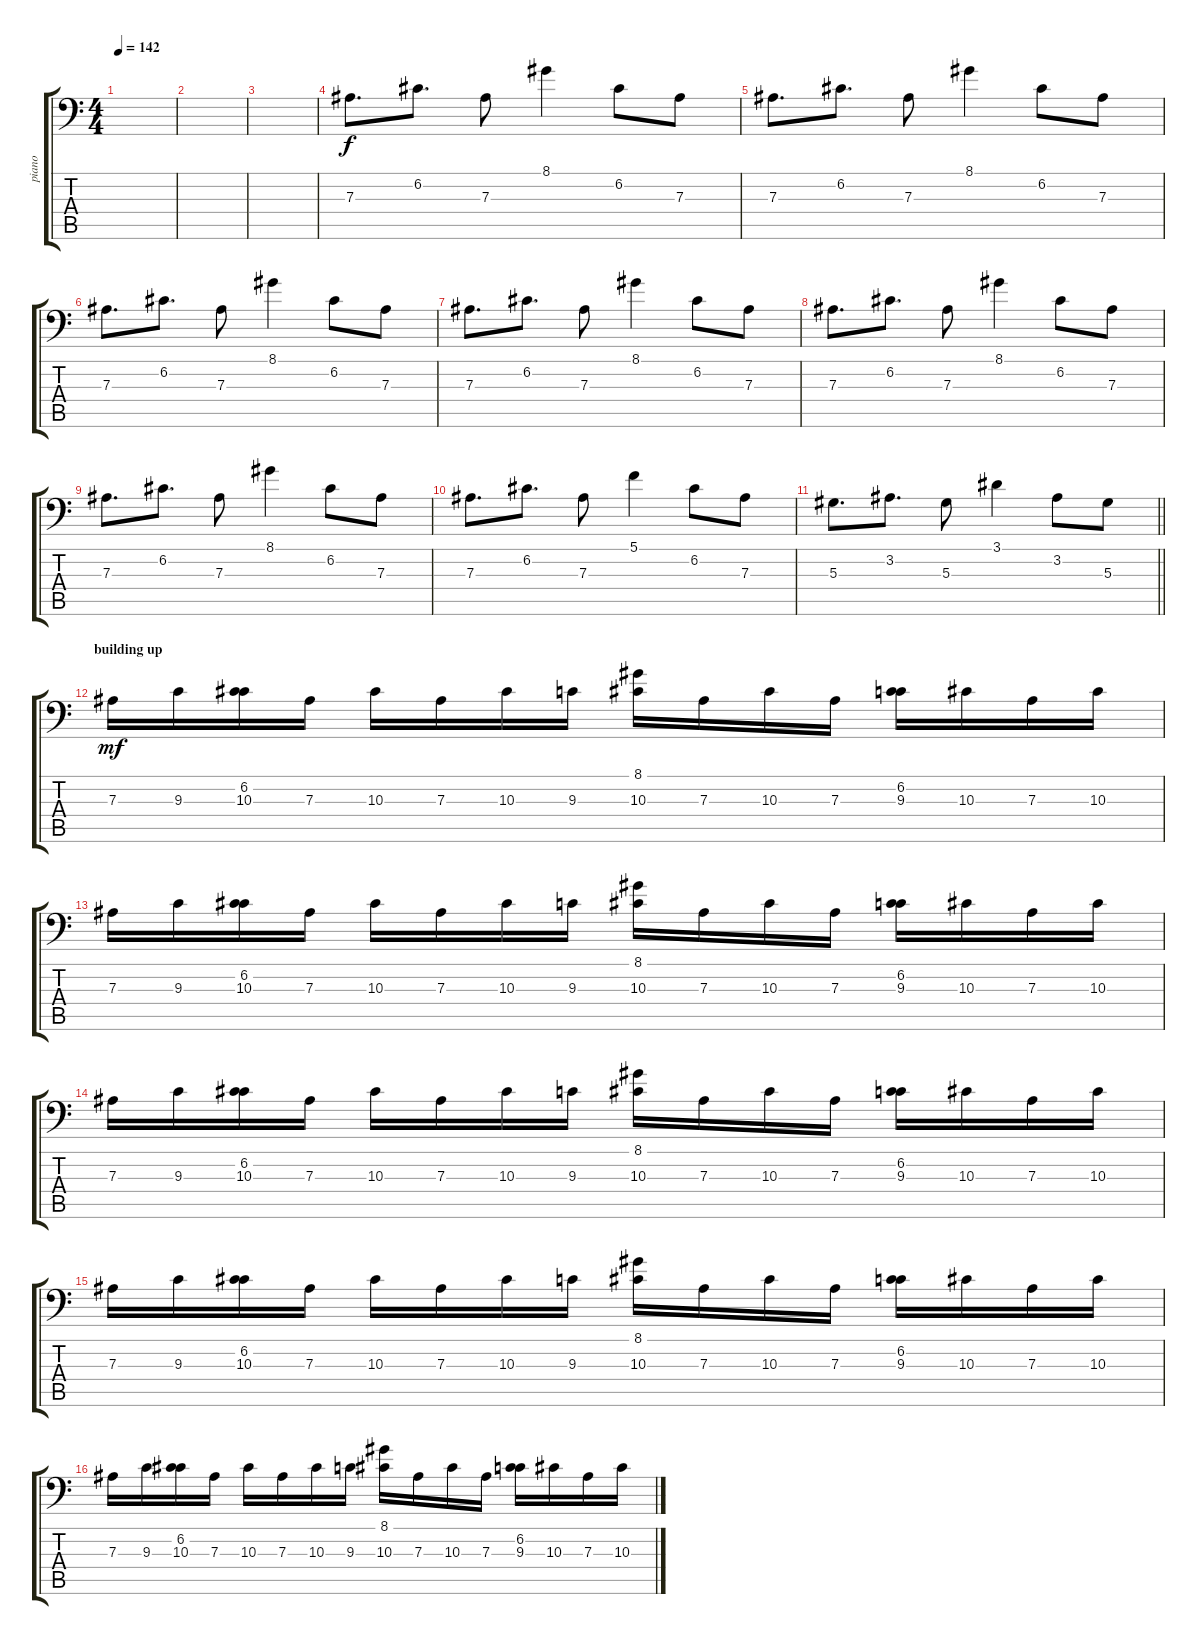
\track ("piano" "piano") {instrument acousticgrandpiano}
\staff {score tabs}
\tuning (C4 G3 Eb3 Bb2 F2 Bb1) {hide}
\ts (4 4)
\tempo 142
\clef f4
\ks c
|
|
|
7.3.8{d} 6.2.8{d} 7.3.8 8.1.4 6.2.8 7.3.8 |
7.3.8{d} 6.2.8{d} 7.3.8 8.1.4 6.2.8 7.3.8 |
7.3.8{d} 6.2.8{d} 7.3.8 8.1.4 6.2.8 7.3.8 |
7.3.8{d} 6.2.8{d} 7.3.8 8.1.4 6.2.8 7.3.8 |
7.3.8{d} 6.2.8{d} 7.3.8 8.1.4 6.2.8 7.3.8 |
7.3.8{d} 6.2.8{d} 7.3.8 8.1.4 6.2.8 7.3.8 |
7.3.8{d} 6.2.8{d} 7.3.8 5.1.4 6.2.8 7.3.8 |
\barLineRight lightlight
5.3.8{d} 3.2.8{d} 5.3.8 3.1.4 3.2.8 5.3.8 |
\section ("" "building up")
7.3.16{dy mf} 9.3.16 (6.2 10.3).16 7.3.16 10.3.16 7.3.16 10.3.16 9.3.16 (8.1 10.3).16 7.3.16 10.3.16 7.3.16 (6.2 9.3).16 10.3.16 7.3.16 10.3.16 |
7.3.16 9.3.16 (6.2 10.3).16 7.3.16 10.3.16 7.3.16 10.3.16 9.3.16 (8.1 10.3).16 7.3.16 10.3.16 7.3.16 (6.2 9.3).16 10.3.16 7.3.16 10.3.16 |
7.3.16 9.3.16 (6.2 10.3).16 7.3.16 10.3.16 7.3.16 10.3.16 9.3.16 (8.1 10.3).16 7.3.16 10.3.16 7.3.16 (6.2 9.3).16 10.3.16 7.3.16 10.3.16 |
7.3.16 9.3.16 (6.2 10.3).16 7.3.16 10.3.16 7.3.16 10.3.16 9.3.16 (8.1 10.3).16 7.3.16 10.3.16 7.3.16 (6.2 9.3).16 10.3.16 7.3.16 10.3.16 |
7.3.16 9.3.16 (6.2 10.3).16 7.3.16 10.3.16 7.3.16 10.3.16 9.3.16 (8.1 10.3).16 7.3.16 10.3.16 7.3.16 (6.2 9.3).16 10.3.16 7.3.16 10.3.16
